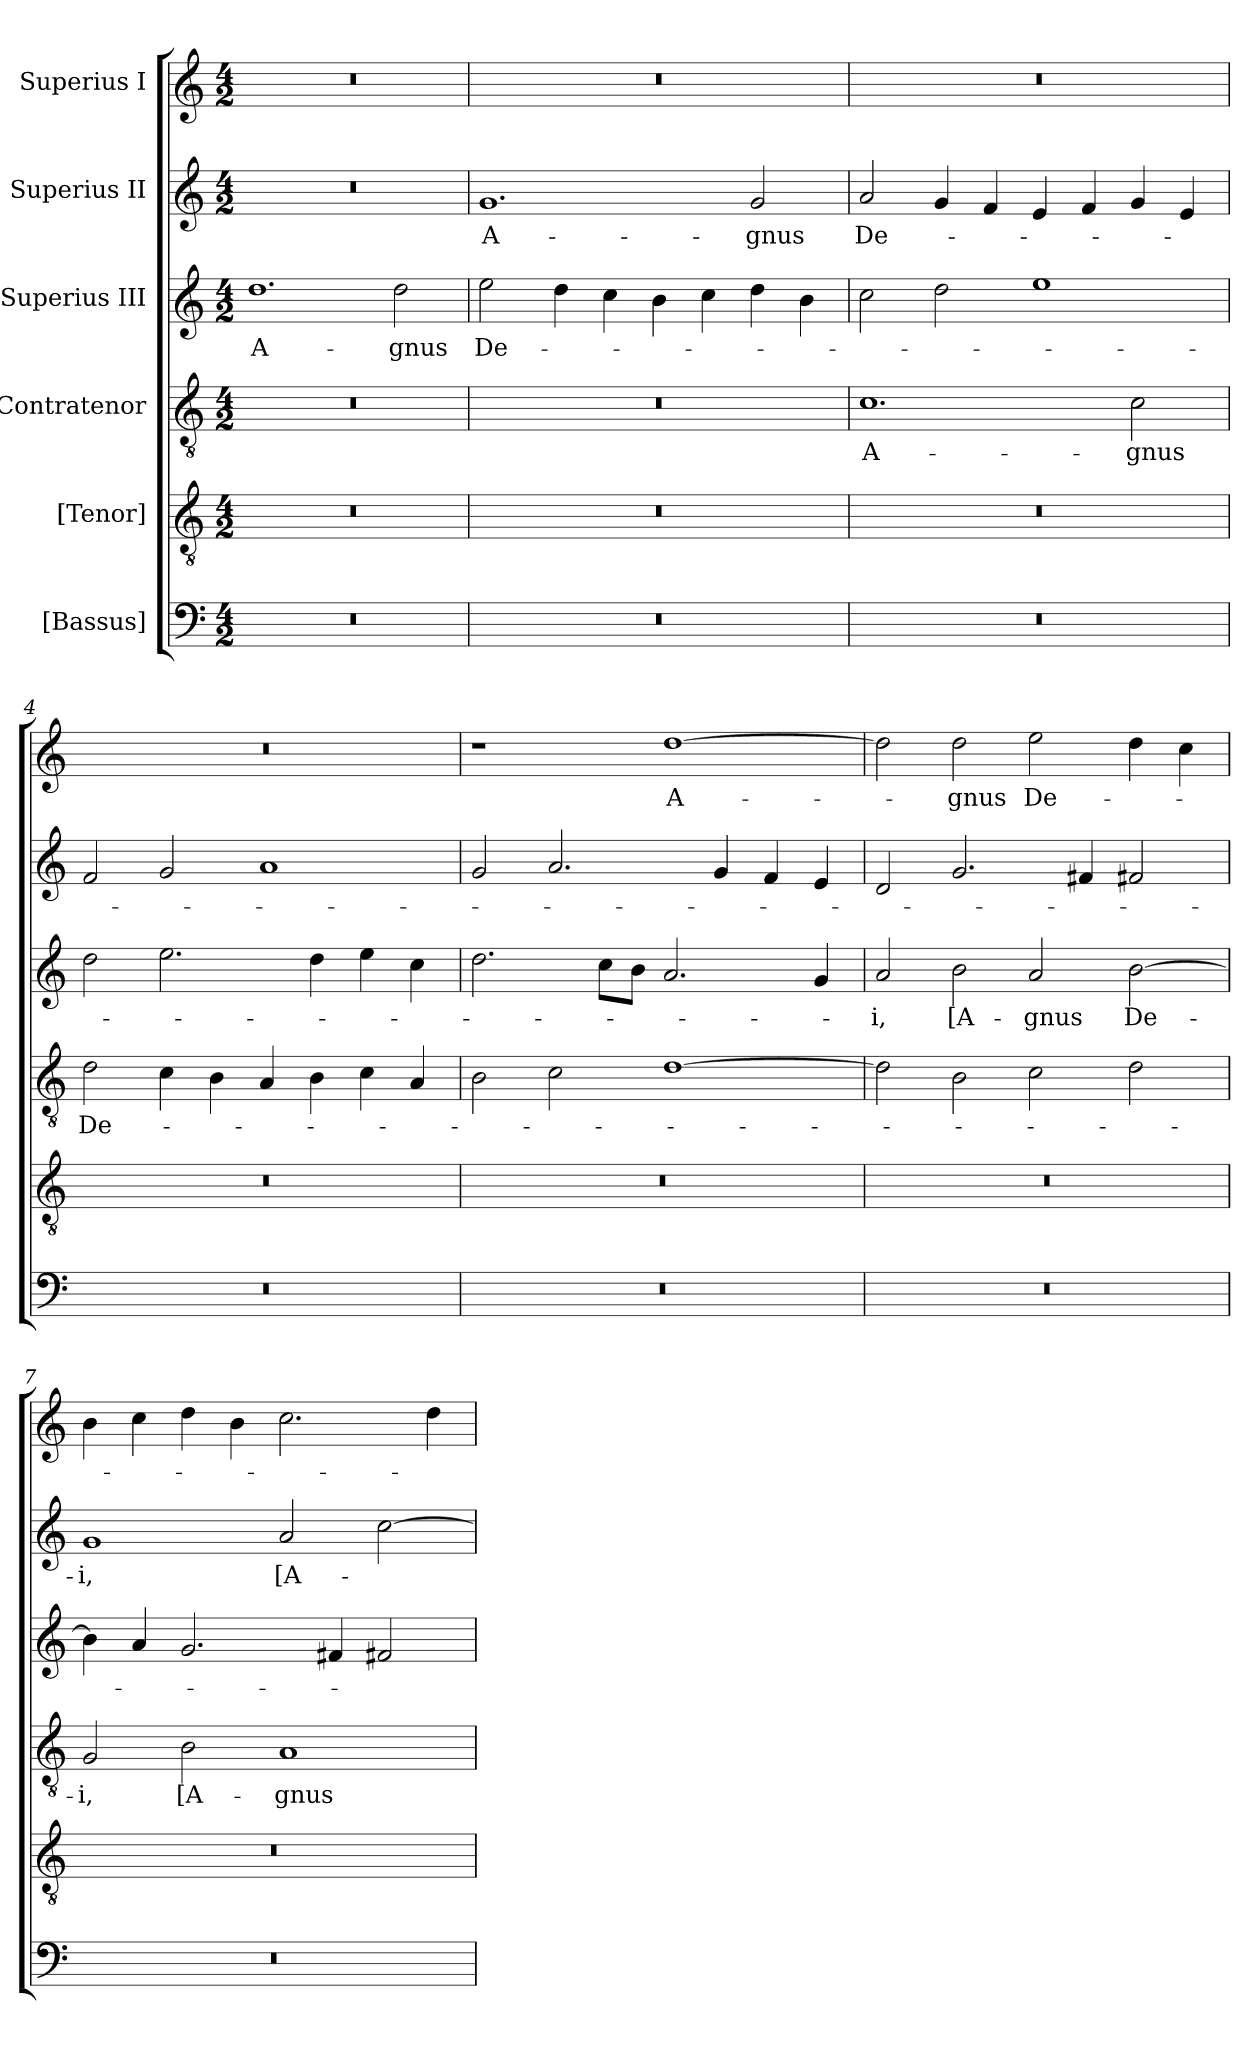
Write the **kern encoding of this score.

**kern	**kern	**kern	**text	**kern	**text	**kern	**text	**kern	**text
*part6	*part5	*part4	*part4	*part3	*part3	*part2	*part2	*part1	*part1
*staff6	*staff5	*staff4	*staff4	*staff3	*staff3	*staff2	*staff2	*staff1	*staff1
*I"[Bassus]	*I"[Tenor]	*I"Contratenor	*	*I"Superius III	*	*I"Superius II	*	*I"Superius I	*
*clefF4	*clefGv2	*clefGv2	*	*clefG2	*	*clefG2	*	*clefG2	*
*k[]	*k[]	*k[]	*	*k[]	*	*k[]	*	*k[]	*
*M4/2	*M4/2	*M4/2	*	*M4/2	*	*M4/2	*	*M4/2	*
=1	=1	=1	=1	=1	=1	=1	=1	=1	=1
0r	0r	0r	.	1.dd\	A-	0r	.	0r	.
.	.	.	.	2dd\	-gnus	.	.	.	.
=2	=2	=2	=2	=2	=2	=2	=2	=2	=2
0r	0r	0r	.	2ee\	De-	1.g/	A-	0r	.
.	.	.	.	4dd\	.	.	.	.	.
.	.	.	.	4cc\	.	.	.	.	.
.	.	.	.	4b\	.	.	.	.	.
.	.	.	.	4cc\	.	.	.	.	.
.	.	.	.	4dd\	.	2g/	-gnus	.	.
.	.	.	.	4b\	.	.	.	.	.
=3	=3	=3	=3	=3	=3	=3	=3	=3	=3
0r	0r	1.c\	A-	2cc\	.	2a/	De-	0r	.
.	.	.	.	2dd\	.	4g/	.	.	.
.	.	.	.	.	.	4f/	.	.	.
.	.	.	.	1ee\	.	4e/	.	.	.
.	.	.	.	.	.	4f/	.	.	.
.	.	2c\	-gnus	.	.	4g/	.	.	.
.	.	.	.	.	.	4e/	.	.	.
=4	=4	=4	=4	=4	=4	=4	=4	=4	=4
0r	0r	2d\	De-	2dd\	.	2f/	.	0r	.
.	.	4c\	.	2.ee\	.	2g/	.	.	.
.	.	4B\	.	.	.	.	.	.	.
.	.	4A/	.	.	.	1a/	.	.	.
.	.	4B\	.	4dd\	.	.	.	.	.
.	.	4c\	.	4ee\	.	.	.	.	.
.	.	4A/	.	4cc\	.	.	.	.	.
=5	=5	=5	=5	=5	=5	=5	=5	=5	=5
0r	0r	2B\	.	2.dd\	.	2g/	.	1r	.
.	.	2c\	.	.	.	2.a/	.	.	.
.	.	.	.	8cc\L	.	.	.	.	.
.	.	.	.	8b\J	.	.	.	.	.
.	.	[1d\	.	2.a/	.	.	.	[1dd\	A-
.	.	.	.	.	.	4g/	.	.	.
.	.	.	.	.	.	4f/	.	.	.
.	.	.	.	4g/	.	4e/	.	.	.
=6	=6	=6	=6	=6	=6	=6	=6	=6	=6
0r	0r	2d\]	.	2a/	-i,	2d/	.	2dd\]	.
.	.	2B\	.	2b\	[A-	2.g/	.	2dd\	-gnus
.	.	2c\	.	2a/	-gnus	.	.	2ee\	De-
.	.	.	.	.	.	4f#X/	.	.	.
.	.	2d\	.	[2b\	De-	2f#X/	.	4dd\	.
.	.	.	.	.	.	.	.	4cc\	.
=7	=7	=7	=7	=7	=7	=7	=7	=7	=7
0r	0r	2G/	-i,	4b\]	.	1g/	-i,	4b\	.
.	.	.	.	4a/	.	.	.	4cc\	.
.	.	2B\	[A-	2.g/	.	.	.	4dd\	.
.	.	.	.	.	.	.	.	4b\	.
.	.	1A/	-gnus	.	.	2a/	[A-	2.cc\	.
.	.	.	.	4f#X/	.	.	.	.	.
.	.	.	.	2f#X/	.	[2cc\	.	.	.
.	.	.	.	.	.	.	.	4dd\	.
=	=	=	=	=	=	=	=	=	=
*-	*-	*-	*-	*-	*-	*-	*-	*-	*-
